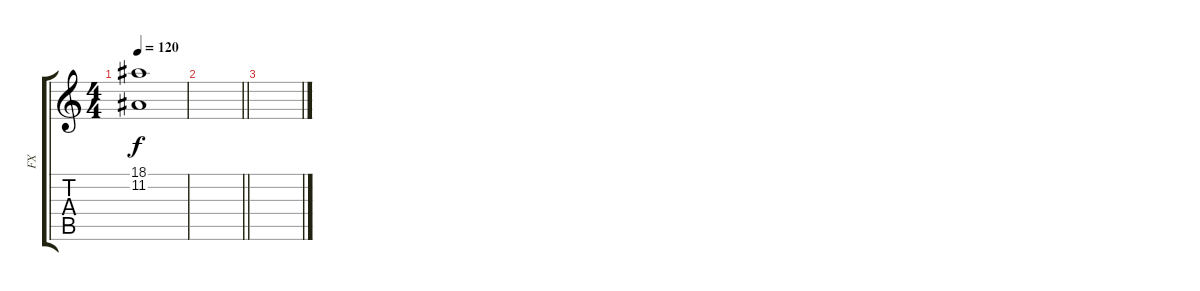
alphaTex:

\track ("FX" "FX") {instrument tubularbells}
\staff {score tabs}
\tuning (E4 B3 G3 D3 A2 E2) {hide}
\ts (4 4)
\tempo 120
\clef g2
\ks c
(18.1 11.2).1{dy f} |
\barLineRight lightlight
|
\section ("" "")
